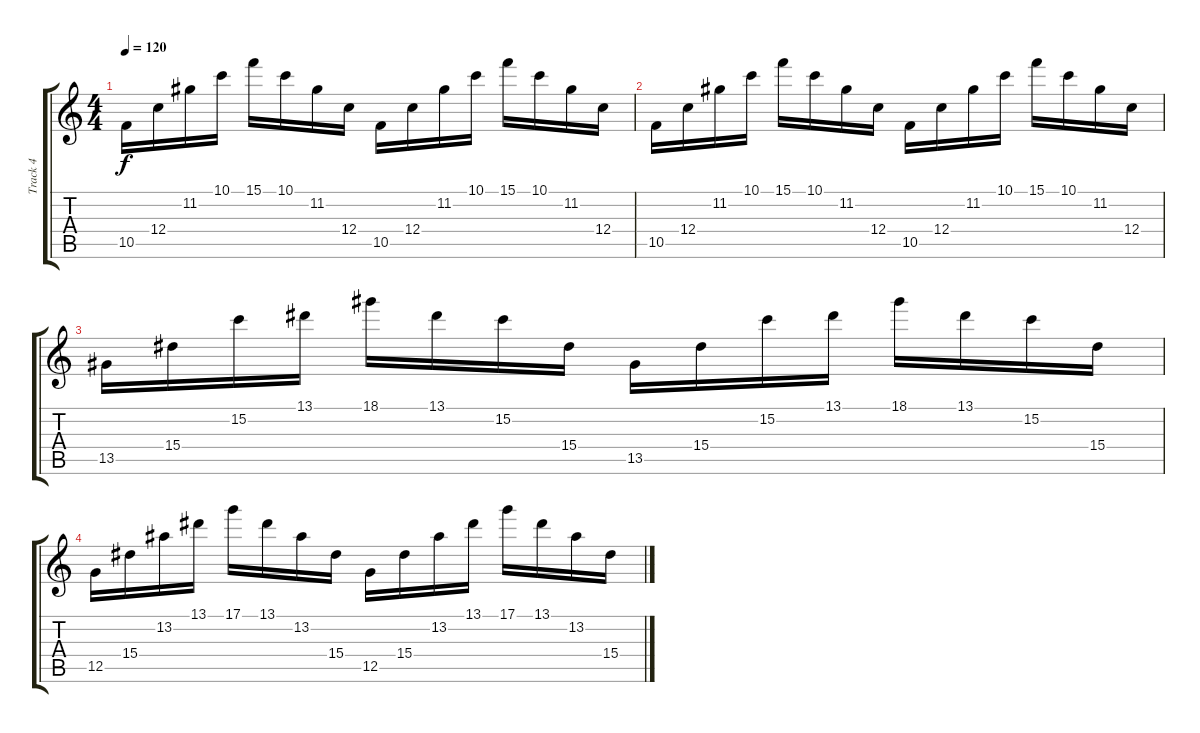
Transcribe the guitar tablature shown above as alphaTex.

\track ("Track 4" "Track 4") {instrument distortionguitar}
\staff {score tabs}
\tuning (D4 A3 F3 C3 G2 C2) {hide}
\ts (4 4)
\tempo 120
\clef g2
\ks c
10.5.16{dy f} 12.4.16 11.2.16 10.1.16 15.1.16 10.1.16 11.2.16 12.4.16 10.5.16 12.4.16 11.2.16 10.1.16 15.1.16 10.1.16 11.2.16 12.4.16 |
10.5.16 12.4.16 11.2.16 10.1.16 15.1.16 10.1.16 11.2.16 12.4.16 10.5.16 12.4.16 11.2.16 10.1.16 15.1.16 10.1.16 11.2.16 12.4.16 |
13.5.16 15.4.16 15.2.16 13.1.16 18.1.16 13.1.16 15.2.16 15.4.16 13.5.16 15.4.16 15.2.16 13.1.16 18.1.16 13.1.16 15.2.16 15.4.16 |
12.5.16 15.4.16 13.2.16 13.1.16 17.1.16 13.1.16 13.2.16 15.4.16 12.5.16 15.4.16 13.2.16 13.1.16 17.1.16 13.1.16 13.2.16 15.4.16
